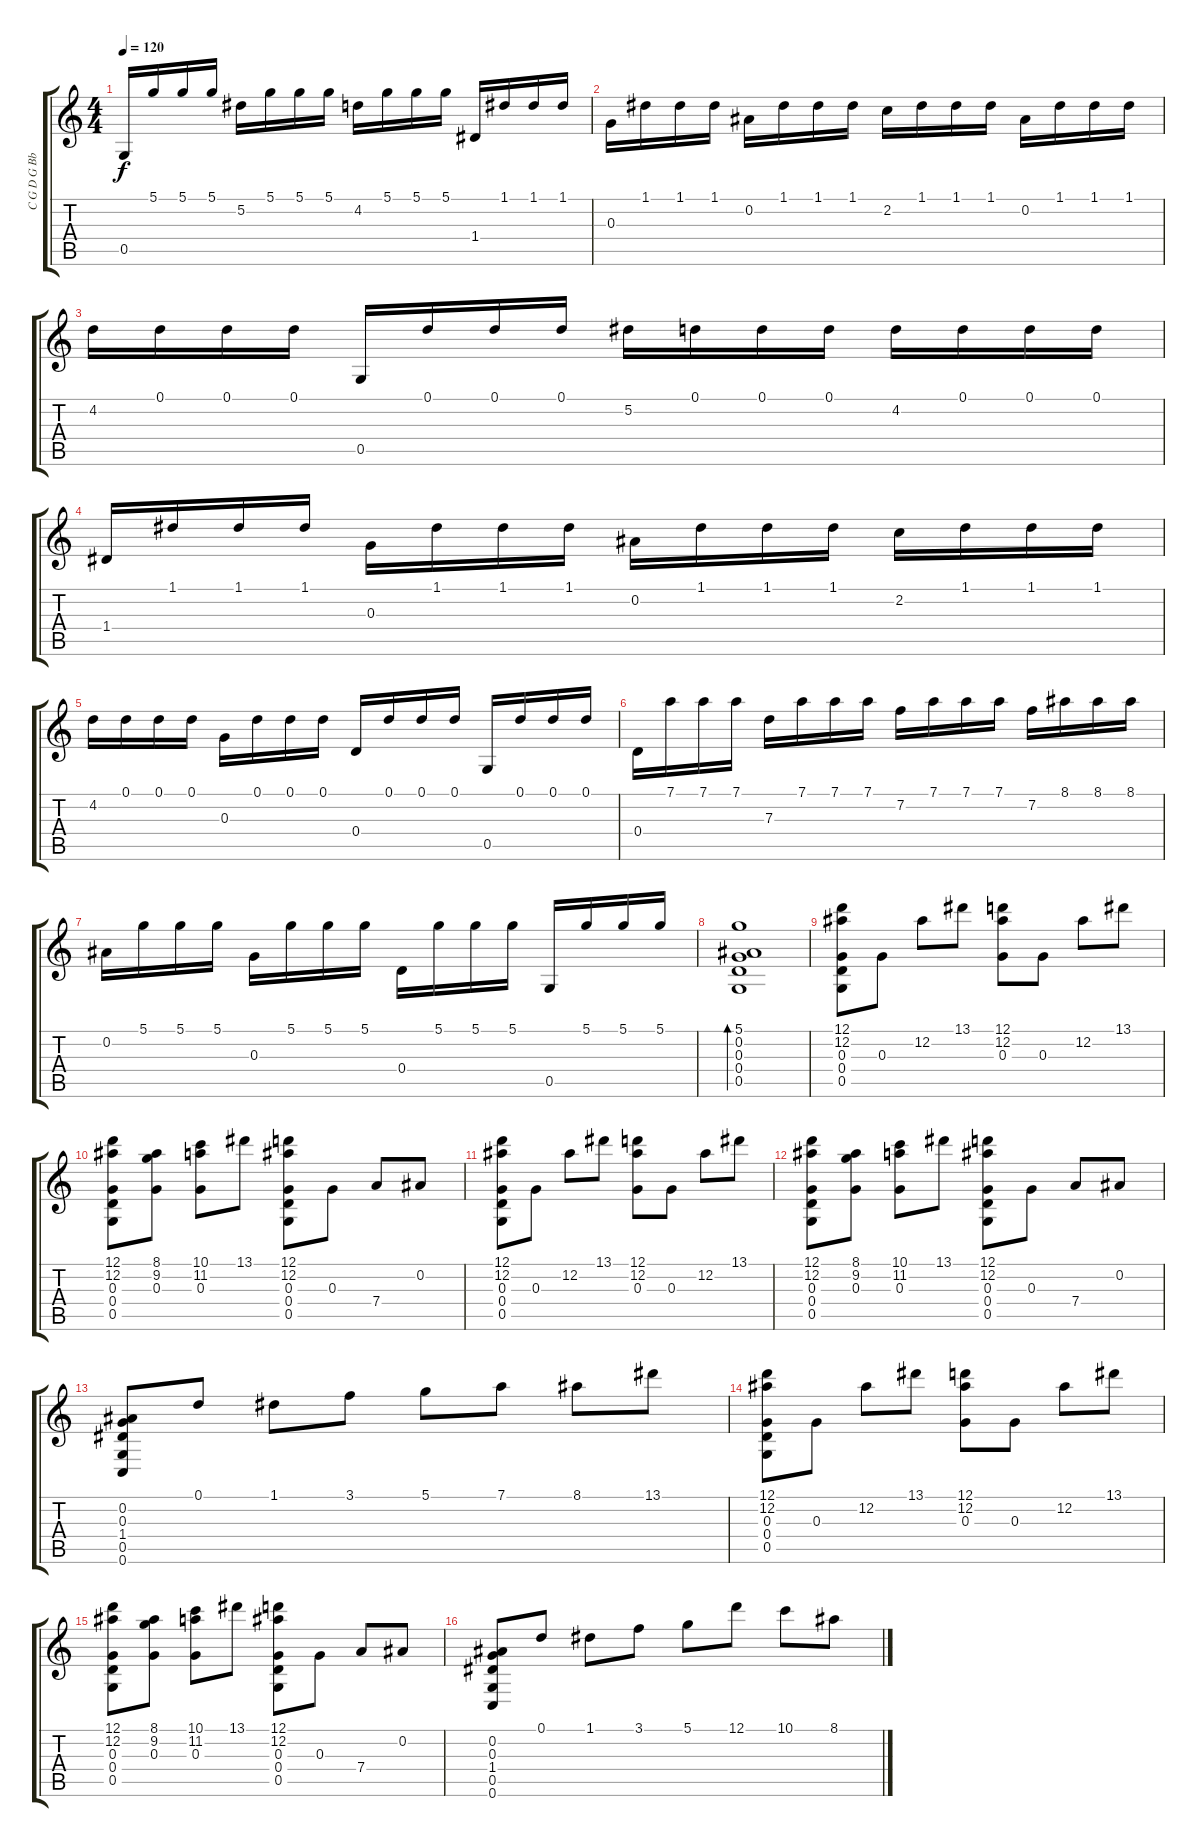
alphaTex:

\track ("C G D G Bb D" "C G D G Bb") {instrument acousticguitarsteel}
\staff {score tabs}
\tuning (D4 Bb3 G3 D3 G2 C2) {hide}
\ts (4 4)
\tempo 120
\clef g2
\ks c
0.5.16{dy f} 5.1.16 5.1.16 5.1.16 5.2.16 5.1.16 5.1.16 5.1.16 4.2.16 5.1.16 5.1.16 5.1.16 1.4.16 1.1.16 1.1.16 1.1.16 |
0.3.16 1.1.16 1.1.16 1.1.16 0.2.16 1.1.16 1.1.16 1.1.16 2.2.16 1.1.16 1.1.16 1.1.16 0.2.16 1.1.16 1.1.16 1.1.16 |
4.2.16 0.1.16 0.1.16 0.1.16 0.5.16 0.1.16 0.1.16 0.1.16 5.2.16 0.1.16 0.1.16 0.1.16 4.2.16 0.1.16 0.1.16 0.1.16 |
1.4.16 1.1.16 1.1.16 1.1.16 0.3.16 1.1.16 1.1.16 1.1.16 0.2.16 1.1.16 1.1.16 1.1.16 2.2.16 1.1.16 1.1.16 1.1.16 |
4.2.16 0.1.16 0.1.16 0.1.16 0.3.16 0.1.16 0.1.16 0.1.16 0.4.16 0.1.16 0.1.16 0.1.16 0.5.16 0.1.16 0.1.16 0.1.16 |
0.4.16 7.1.16 7.1.16 7.1.16 7.3.16 7.1.16 7.1.16 7.1.16 7.2.16 7.1.16 7.1.16 7.1.16 7.2.16 8.1.16 8.1.16 8.1.16 |
0.2.16 5.1.16 5.1.16 5.1.16 0.3.16 5.1.16 5.1.16 5.1.16 0.4.16 5.1.16 5.1.16 5.1.16 0.5.16 5.1.16 5.1.16 5.1.16 |
(5.1 0.2 0.3 0.4 0.5).1{bd 480} |
(12.1 12.2 0.3 0.4 0.5).8 0.3.8 12.2.8 13.1.8 (12.1 12.2 0.3).8 0.3.8 12.2.8 13.1.8 |
(12.1 12.2 0.3 0.4 0.5).8 (8.1 9.2 0.3).8 (10.1 11.2 0.3).8 13.1.8 (12.1 12.2 0.3 0.4 0.5).8 0.3.8 7.4.8 0.2.8 |
(12.1 12.2 0.3 0.4 0.5).8 0.3.8 12.2.8 13.1.8 (12.1 12.2 0.3).8 0.3.8 12.2.8 13.1.8 |
(12.1 12.2 0.3 0.4 0.5).8 (8.1 9.2 0.3).8 (10.1 11.2 0.3).8 13.1.8 (12.1 12.2 0.3 0.4 0.5).8 0.3.8 7.4.8 0.2.8 |
(0.2 0.3 1.4 0.5 0.6).8 0.1.8 1.1.8 3.1.8 5.1.8 7.1.8 8.1.8 13.1.8 |
(12.1 12.2 0.3 0.4 0.5).8 0.3.8 12.2.8 13.1.8 (12.1 12.2 0.3).8 0.3.8 12.2.8 13.1.8 |
(12.1 12.2 0.3 0.4 0.5).8 (8.1 9.2 0.3).8 (10.1 11.2 0.3).8 13.1.8 (12.1 12.2 0.3 0.4 0.5).8 0.3.8 7.4.8 0.2.8 |
(0.2 0.3 1.4 0.5 0.6).8 0.1.8 1.1.8 3.1.8 5.1.8 12.1.8 10.1.8 8.1.8
